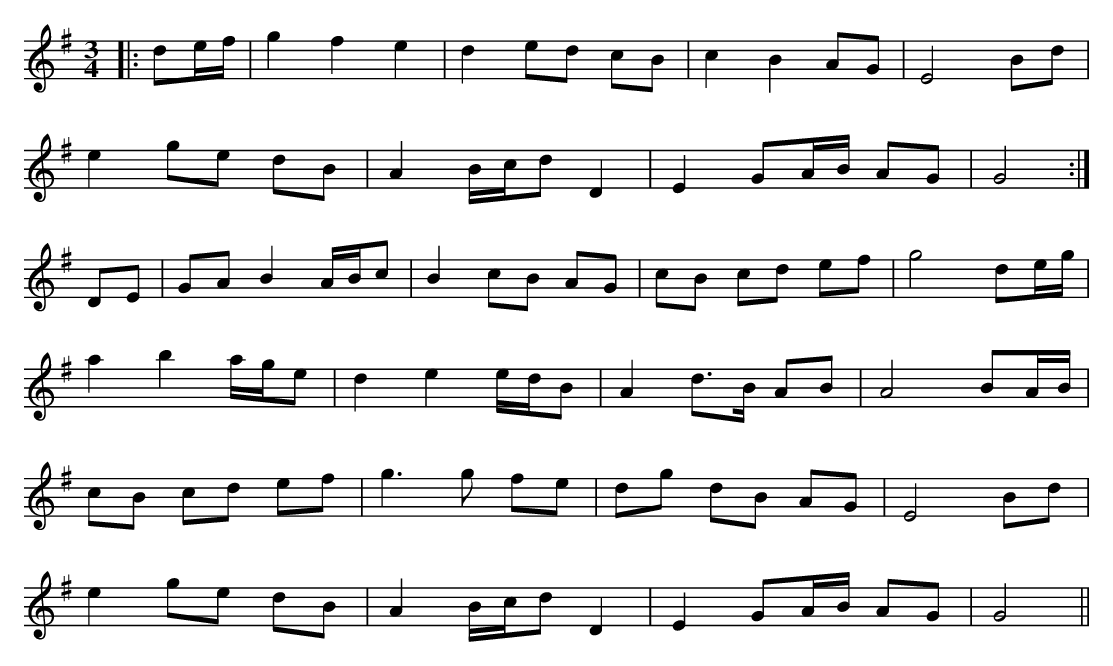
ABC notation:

X:1
M:3/4
K:G
|:de/f/|g2 f2 e2|d2 ed cB|c2 B2 AG|E4 Bd|
e2 ge dB|A2 B/c/d D2|E2 GA/B/ AG|G4:|
DE|GA B2 A/B/c|B2 cB AG|cB cd ef|g4 de/g/|
a2 b2 a/g/e|d2 e2 e/d/B|A2 d>B AB|A4 BA/B/|
cB cd ef|g3g fe|dg dB AG|E4 Bd|
e2 ge dB|A2 B/c/d D2|E2 GA/B/ AG|G4||
